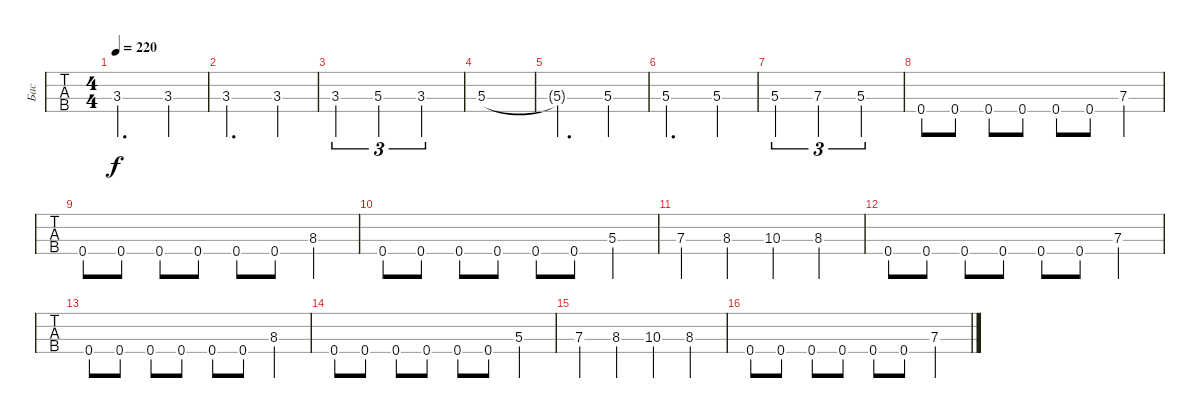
\track ("Бас" "Бас") {instrument electricbassfinger}
\staff {tabs}
\tuning (G2 D2 A1 E1) {hide}
\ts (4 4)
\tempo 220
\clef f4
\ks c
3.3{t}.2{d dy f} 3.3.4 |
3.3.2{d} 3.3.4 |
3.3.2{tu (3 2)} 5.3.2{tu (3 2)} 3.3.2{tu (3 2)} |
5.3.1 |
5.3{t}.2{d} 5.3.4 |
5.3.2{d} 5.3.4 |
5.3.2{tu (3 2)} 7.3.2{tu (3 2)} 5.3.2{tu (3 2)} |
0.4.8 0.4.8 0.4.8 0.4.8 0.4.8 0.4.8 7.3.4 |
0.4.8 0.4.8 0.4.8 0.4.8 0.4.8 0.4.8 8.3.4 |
0.4.8 0.4.8 0.4.8 0.4.8 0.4.8 0.4.8 5.3.4 |
7.3.4 8.3.4 10.3.4 8.3.4 |
0.4.8 0.4.8 0.4.8 0.4.8 0.4.8 0.4.8 7.3.4 |
0.4.8 0.4.8 0.4.8 0.4.8 0.4.8 0.4.8 8.3.4 |
0.4.8 0.4.8 0.4.8 0.4.8 0.4.8 0.4.8 5.3.4 |
7.3.4 8.3.4 10.3.4 8.3.4 |
0.4.8 0.4.8 0.4.8 0.4.8 0.4.8 0.4.8 7.3.4
